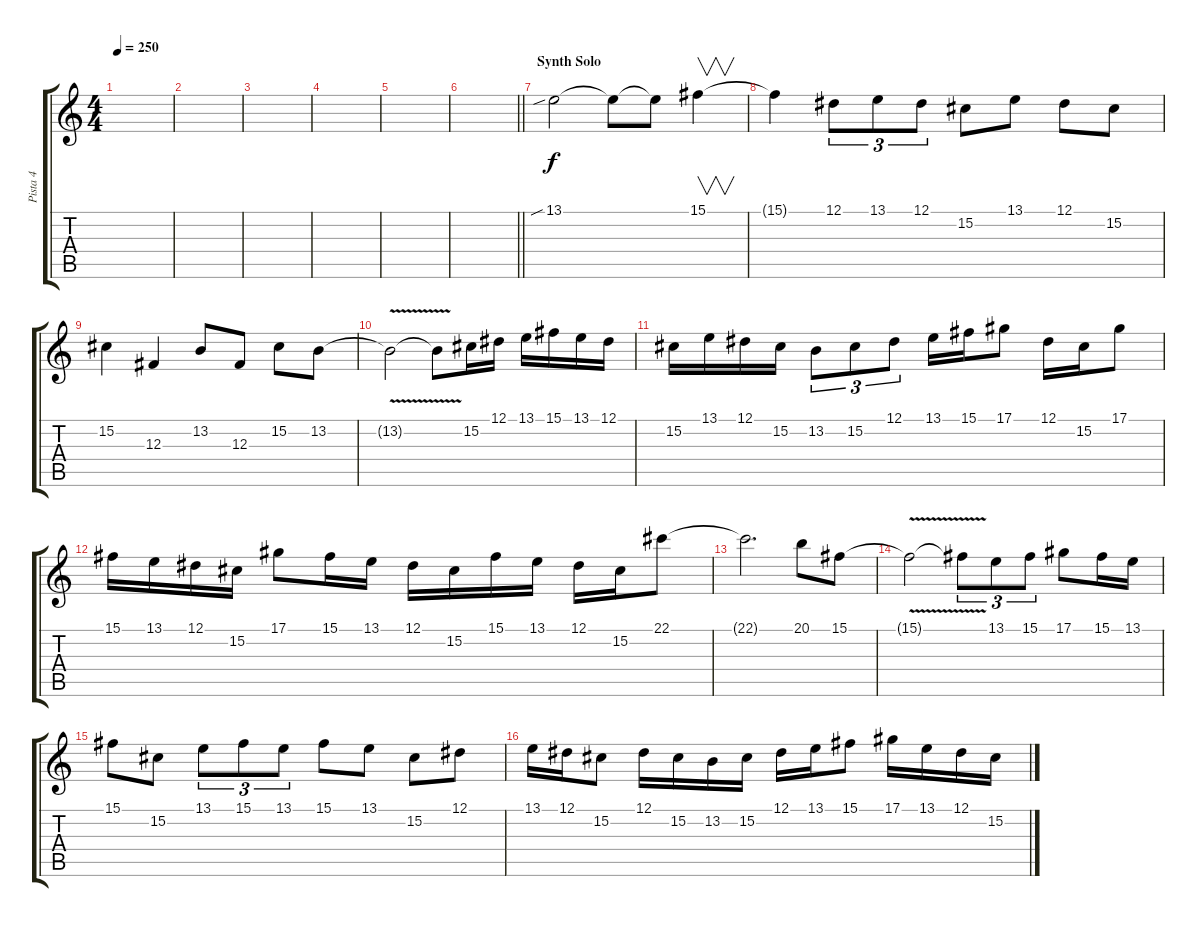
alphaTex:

\track ("Pista 4" "Pista 4") {instrument lead2sawtooth}
\staff {score tabs}
\tuning (Eb4 Bb3 Gb3 Db3 Ab2 Eb2) {hide}
\ts (4 4)
\tempo 250
\clef g2
\ks c
|
|
|
|
|
\barLineRight lightlight
|
\section ("" "Synth Solo")
13.1{sib}.2 13.1{t}.8 13.1{t}.8 15.1.4{v} |
15.1{t}.4 12.1.8{tu (3 2)} 13.1.8{tu (3 2)} 12.1.8{tu (3 2)} 15.2.8 13.1.8 12.1.8 15.2.8 |
15.2.4 12.3.4 13.2.8 12.3.8 15.2.8 13.2.8 |
13.2{v t}.2 13.2{t}.8 15.2.16 12.1.16 13.1.16 15.1.16 13.1.16 12.1.16 |
15.2.16 13.1.16 12.1.16 15.2.16 13.2.8{tu (3 2)} 15.2.8{tu (3 2)} 12.1.8{tu (3 2)} 13.1.16 15.1.16 17.1.8 12.1.16 15.2.16 17.1.8 |
15.1.16 13.1.16 12.1.16 15.2.16 17.1.8 15.1.16 13.1.16 12.1.16 15.2.16 15.1.16 13.1.16 12.1.16 15.2.16 22.1.8 |
22.1{t}.2{d} 20.1.8 15.1.8 |
15.1{v t}.2 15.1{t}.8{tu (3 2)} 13.1.8{tu (3 2)} 15.1.8{tu (3 2)} 17.1.8 15.1.16 13.1.16 |
15.1.8 15.2.8 13.1.8{tu (3 2)} 15.1.8{tu (3 2)} 13.1.8{tu (3 2)} 15.1.8 13.1.8 15.2.8 12.1.8 |
13.1.16 12.1.16 15.2.8 12.1.16 15.2.16 13.2.16 15.2.16 12.1.16 13.1.16 15.1.8 17.1.16 13.1.16 12.1.16 15.2.16
